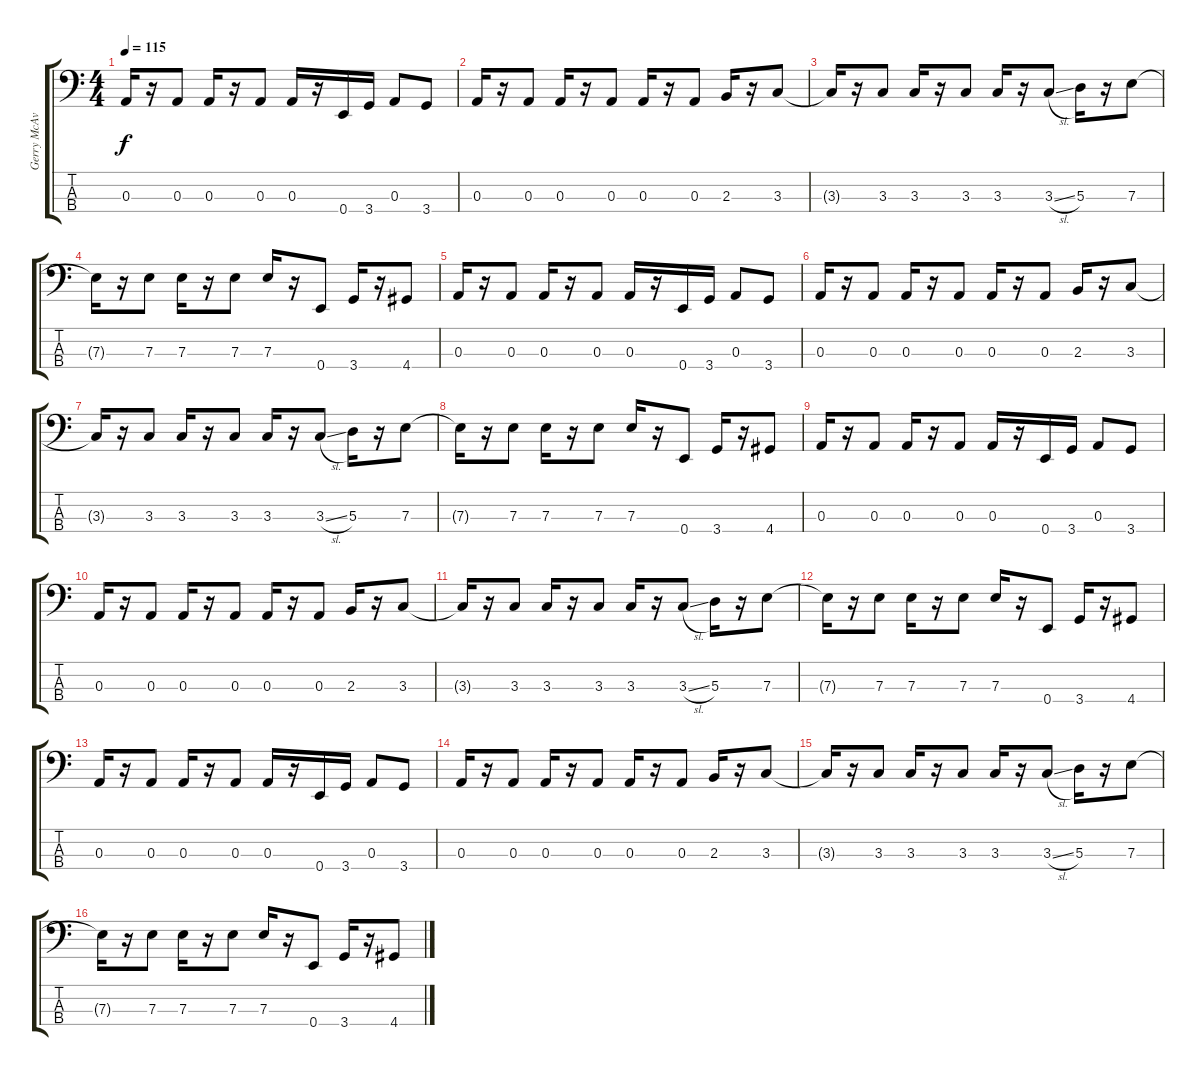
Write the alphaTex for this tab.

\track ("Gerry McAvoy" "Gerry McAv") {instrument electricbassfinger}
\staff {score tabs}
\tuning (G2 D2 A1 E1) {hide}
\ts (4 4)
\tempo 115
\clef f4
\ks c
0.3.16{dy f} r.16 0.3.8 0.3.16 r.16 0.3.8 0.3.16 r.16 0.4.16 3.4.16 0.3.8 3.4.8 |
0.3.16 r.16 0.3.8 0.3.16 r.16 0.3.8 0.3.16 r.16 0.3.8 2.3.16 r.16 3.3.8 |
3.3{t}.16 r.16 3.3.8 3.3.16 r.16 3.3.8 3.3.16 r.16 3.3{sl}.8 5.3.16 r.16 7.3.8 |
7.3{t}.16 r.16 7.3.8 7.3.16 r.16 7.3.8 7.3.16 r.16 0.4.8 3.4.16 r.16 4.4.8 |
0.3.16 r.16 0.3.8 0.3.16 r.16 0.3.8 0.3.16 r.16 0.4.16 3.4.16 0.3.8 3.4.8 |
0.3.16 r.16 0.3.8 0.3.16 r.16 0.3.8 0.3.16 r.16 0.3.8 2.3.16 r.16 3.3.8 |
3.3{t}.16 r.16 3.3.8 3.3.16 r.16 3.3.8 3.3.16 r.16 3.3{sl}.8 5.3.16 r.16 7.3.8 |
7.3{t}.16 r.16 7.3.8 7.3.16 r.16 7.3.8 7.3.16 r.16 0.4.8 3.4.16 r.16 4.4.8 |
0.3.16 r.16 0.3.8 0.3.16 r.16 0.3.8 0.3.16 r.16 0.4.16 3.4.16 0.3.8 3.4.8 |
0.3.16 r.16 0.3.8 0.3.16 r.16 0.3.8 0.3.16 r.16 0.3.8 2.3.16 r.16 3.3.8 |
3.3{t}.16 r.16 3.3.8 3.3.16 r.16 3.3.8 3.3.16 r.16 3.3{sl}.8 5.3.16 r.16 7.3.8 |
7.3{t}.16 r.16 7.3.8 7.3.16 r.16 7.3.8 7.3.16 r.16 0.4.8 3.4.16 r.16 4.4.8 |
0.3.16 r.16 0.3.8 0.3.16 r.16 0.3.8 0.3.16 r.16 0.4.16 3.4.16 0.3.8 3.4.8 |
0.3.16 r.16 0.3.8 0.3.16 r.16 0.3.8 0.3.16 r.16 0.3.8 2.3.16 r.16 3.3.8 |
3.3{t}.16 r.16 3.3.8 3.3.16 r.16 3.3.8 3.3.16 r.16 3.3{sl}.8 5.3.16 r.16 7.3.8 |
7.3{t}.16 r.16 7.3.8 7.3.16 r.16 7.3.8 7.3.16 r.16 0.4.8 3.4.16 r.16 4.4.8
